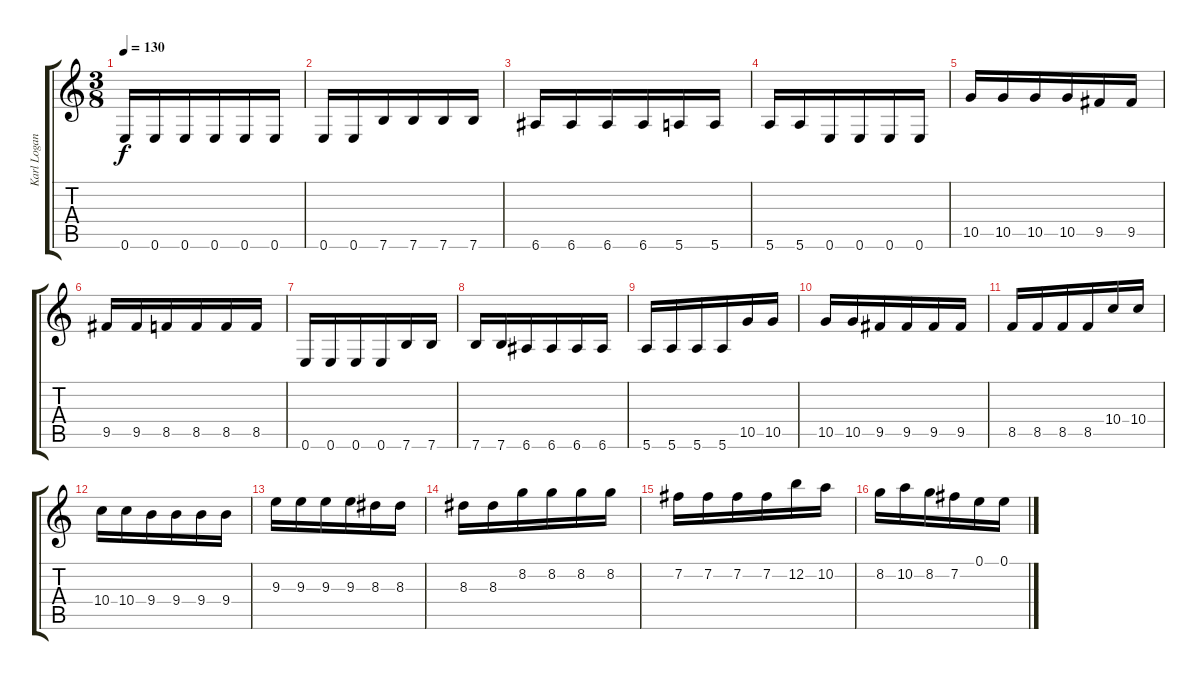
\track ("Karl Logan" "Karl Logan") {instrument distortionguitar}
\staff {score tabs}
\tuning (E4 B3 G3 D3 A2 E2) {hide}
\ts (3 8)
\tempo 130
\clef g2
\ks c
0.6.16{dy f instrument distortionguitar} 0.6.16 0.6.16 0.6.16 0.6.16 0.6.16 |
0.6.16 0.6.16 7.6.16 7.6.16 7.6.16 7.6.16 |
6.6.16 6.6.16 6.6.16 6.6.16 5.6.16 5.6.16 |
5.6.16 5.6.16 0.6.16 0.6.16 0.6.16 0.6.16 |
10.5.16 10.5.16 10.5.16 10.5.16 9.5.16 9.5.16 |
9.5.16 9.5.16 8.5.16 8.5.16 8.5.16 8.5.16 |
0.6.16 0.6.16 0.6.16 0.6.16 7.6.16 7.6.16 |
7.6.16 7.6.16 6.6.16 6.6.16 6.6.16 6.6.16 |
5.6.16 5.6.16 5.6.16 5.6.16 10.5.16 10.5.16 |
10.5.16 10.5.16 9.5.16 9.5.16 9.5.16 9.5.16 |
8.5.16 8.5.16 8.5.16 8.5.16 10.4.16 10.4.16 |
10.4.16 10.4.16 9.4.16 9.4.16 9.4.16 9.4.16 |
9.3.16 9.3.16 9.3.16 9.3.16 8.3.16 8.3.16 |
8.3.16 8.3.16 8.2.16 8.2.16 8.2.16 8.2.16 |
7.2.16 7.2.16 7.2.16 7.2.16 12.2.16 10.2.16 |
8.2.16 10.2.16 8.2.16 7.2.16 0.1.16 0.1.16
